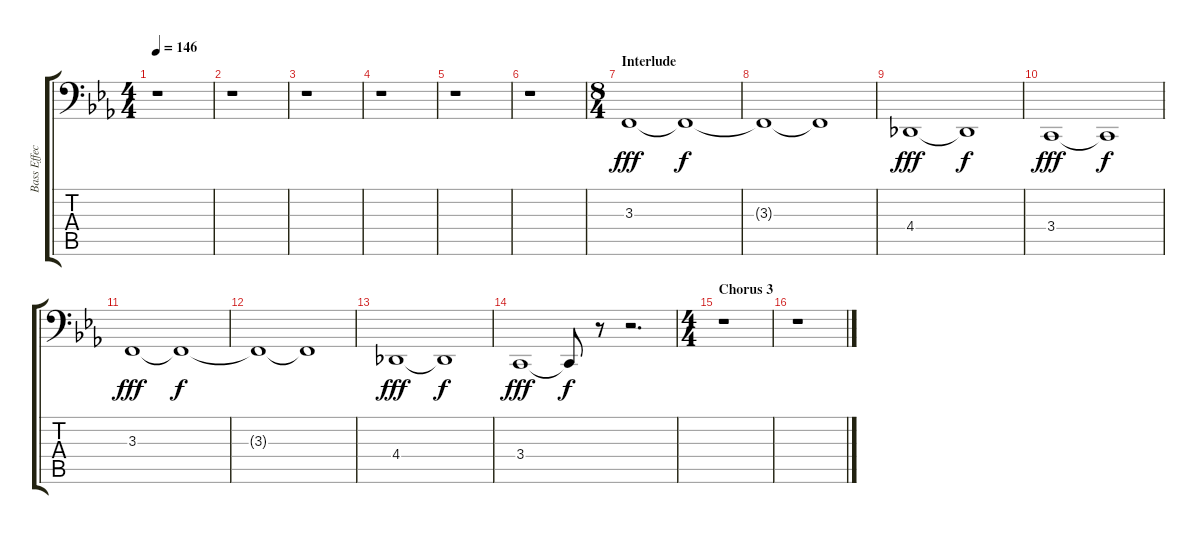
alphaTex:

\track ("Bass Effect" "Bass Effec") {instrument lead7fifths}
\staff {score tabs}
\tuning (C3 G2 D2 A1 E1 B0) {hide}
\ts (4 4)
\tempo 146
\clef f4
\ks eb
r.1{dy fff} |
r.1 |
r.1 |
r.1 |
r.1 |
r.1 |
\ts (8 4)
\section ("" "Interlude")
3.3.1 3.3{t}.1{dy f} |
3.3{t}.1 3.3{t}.1 |
4.4.1{dy fff} 4.4{t}.1{dy f} |
3.4.1{dy fff} 3.4{t}.1{dy f} |
3.3.1{dy fff} 3.3{t}.1{dy f} |
3.3{t}.1 3.3{t}.1 |
4.4.1{dy fff} 4.4{t}.1{dy f} |
3.4.1{dy fff} 3.4{t}.8{dy f} r.8 r.2{d} |
\ts (4 4)
\section ("" "Chorus 3")
r.1 |
r.1
